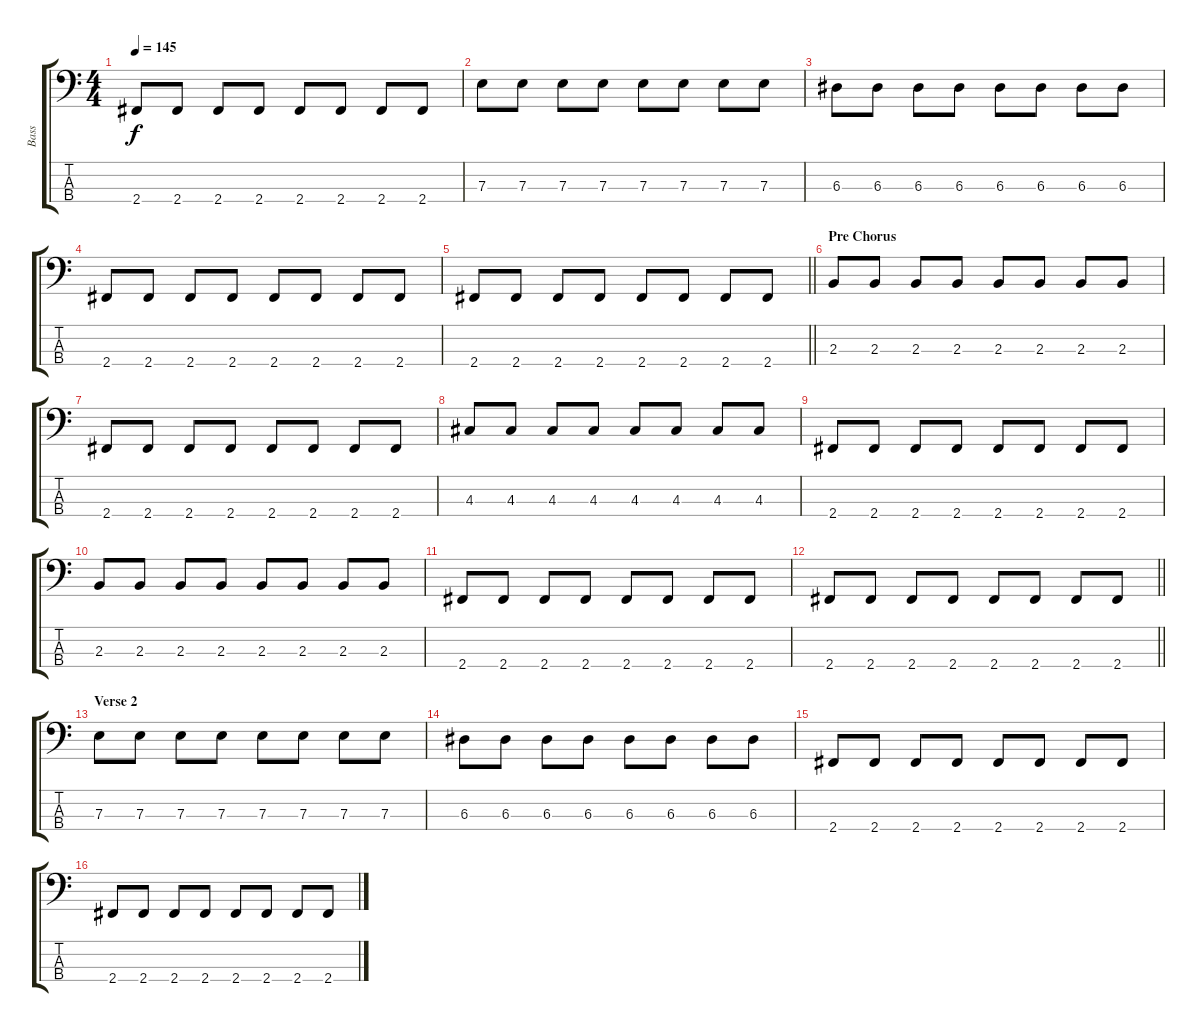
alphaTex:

\track ("Bass" "Bass") {instrument electricbassfinger}
\staff {score tabs}
\tuning (G2 D2 A1 E1) {hide}
\ts (4 4)
\tempo 145
\clef f4
\ks c
2.4.8{dy f} 2.4.8 2.4.8 2.4.8 2.4.8 2.4.8 2.4.8 2.4.8 |
7.3.8 7.3.8 7.3.8 7.3.8 7.3.8 7.3.8 7.3.8 7.3.8 |
6.3.8 6.3.8 6.3.8 6.3.8 6.3.8 6.3.8 6.3.8 6.3.8 |
2.4.8 2.4.8 2.4.8 2.4.8 2.4.8 2.4.8 2.4.8 2.4.8 |
\barLineRight lightlight
2.4.8 2.4.8 2.4.8 2.4.8 2.4.8 2.4.8 2.4.8 2.4.8 |
\section ("" "Pre Chorus")
2.3.8 2.3.8 2.3.8 2.3.8 2.3.8 2.3.8 2.3.8 2.3.8 |
2.4.8 2.4.8 2.4.8 2.4.8 2.4.8 2.4.8 2.4.8 2.4.8 |
4.3.8 4.3.8 4.3.8 4.3.8 4.3.8 4.3.8 4.3.8 4.3.8 |
2.4.8 2.4.8 2.4.8 2.4.8 2.4.8 2.4.8 2.4.8 2.4.8 |
2.3.8 2.3.8 2.3.8 2.3.8 2.3.8 2.3.8 2.3.8 2.3.8 |
2.4.8 2.4.8 2.4.8 2.4.8 2.4.8 2.4.8 2.4.8 2.4.8 |
\barLineRight lightlight
2.4.8 2.4.8 2.4.8 2.4.8 2.4.8 2.4.8 2.4.8 2.4.8 |
\section ("" "Verse 2")
7.3.8 7.3.8 7.3.8 7.3.8 7.3.8 7.3.8 7.3.8 7.3.8 |
6.3.8 6.3.8 6.3.8 6.3.8 6.3.8 6.3.8 6.3.8 6.3.8 |
2.4.8 2.4.8 2.4.8 2.4.8 2.4.8 2.4.8 2.4.8 2.4.8 |
2.4.8 2.4.8 2.4.8 2.4.8 2.4.8 2.4.8 2.4.8 2.4.8
